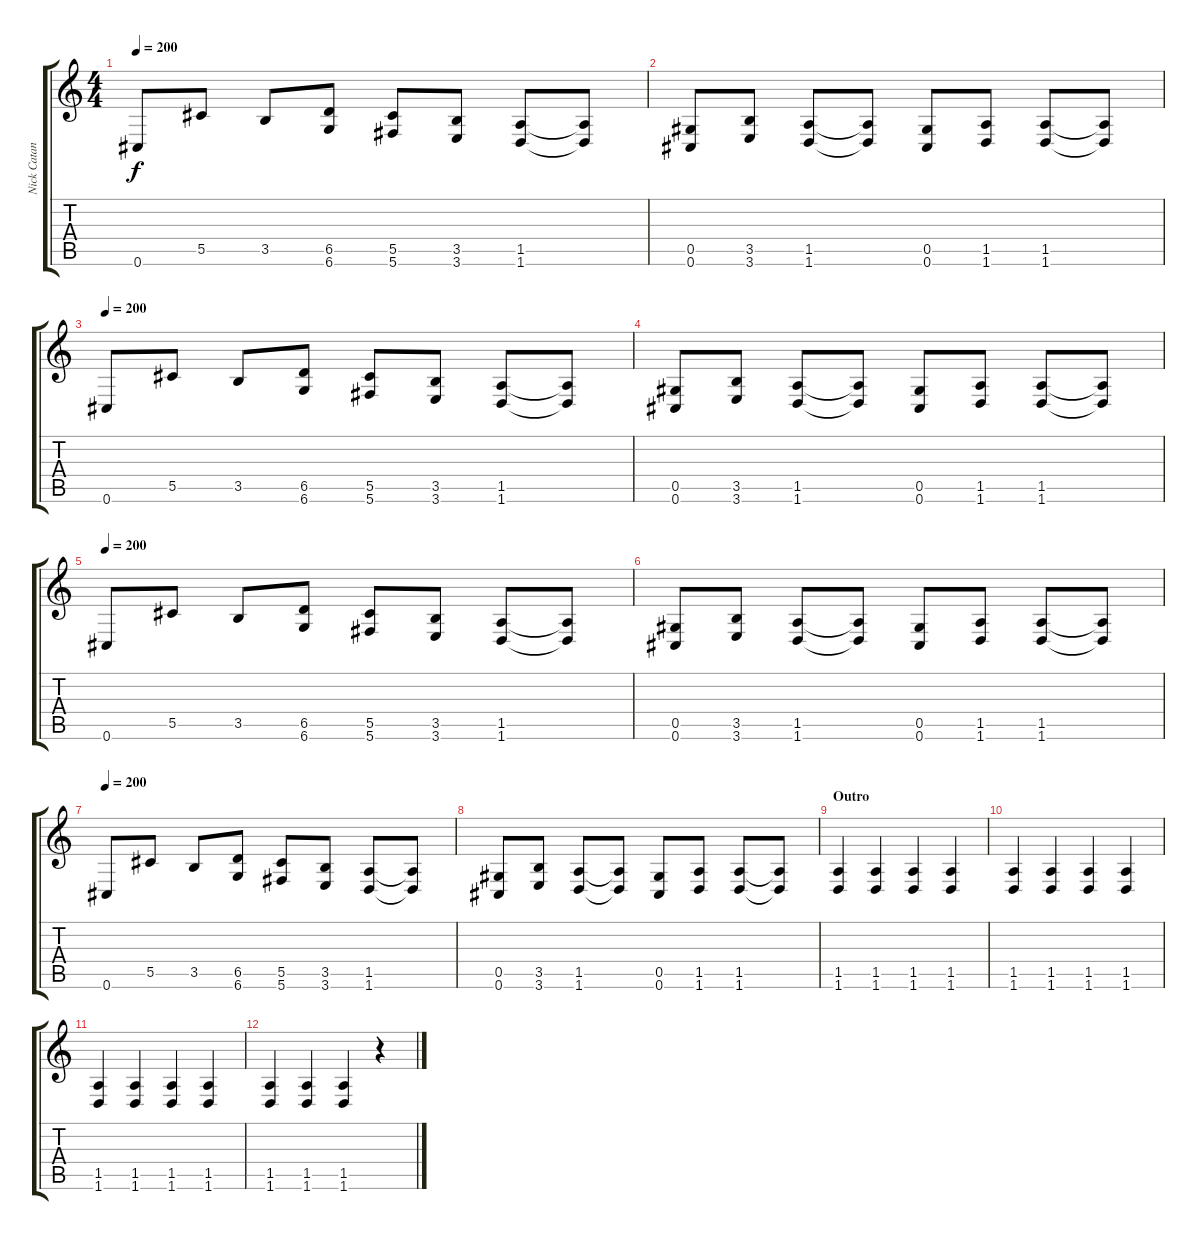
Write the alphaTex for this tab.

\track ("Nick Catanese" "Nick Catan") {instrument distortionguitar}
\staff {score tabs}
\tuning (Eb4 Bb3 Gb3 Db3 Ab2 Db2) {hide}
\ts (4 4)
\tempo 200
\clef g2
\ks c
0.6.8{dy f} 5.5.8 3.5.8 (6.5 6.6).8 (5.5 5.6).8 (3.5 3.6).8 (1.5 1.6).8 (1.5{t} 1.6{t}).8 |
(0.5 0.6).8 (3.5 3.6).8 (1.5 1.6).8 (1.5{t} 1.6{t}).8 (0.5 0.6).8 (1.5 1.6).8 (1.5 1.6).8 (1.5{t} 1.6{t}).8 |
\tempo 200
0.6.8 5.5.8 3.5.8 (6.5 6.6).8 (5.5 5.6).8 (3.5 3.6).8 (1.5 1.6).8 (1.5{t} 1.6{t}).8 |
(0.5 0.6).8 (3.5 3.6).8 (1.5 1.6).8 (1.5{t} 1.6{t}).8 (0.5 0.6).8 (1.5 1.6).8 (1.5 1.6).8 (1.5{t} 1.6{t}).8 |
\tempo 200
0.6.8 5.5.8 3.5.8 (6.5 6.6).8 (5.5 5.6).8 (3.5 3.6).8 (1.5 1.6).8 (1.5{t} 1.6{t}).8 |
(0.5 0.6).8 (3.5 3.6).8 (1.5 1.6).8 (1.5{t} 1.6{t}).8 (0.5 0.6).8 (1.5 1.6).8 (1.5 1.6).8 (1.5{t} 1.6{t}).8 |
\tempo 200
0.6.8 5.5.8 3.5.8 (6.5 6.6).8 (5.5 5.6).8 (3.5 3.6).8 (1.5 1.6).8 (1.5{t} 1.6{t}).8 |
(0.5 0.6).8 (3.5 3.6).8 (1.5 1.6).8 (1.5{t} 1.6{t}).8 (0.5 0.6).8 (1.5 1.6).8 (1.5 1.6).8 (1.5{t} 1.6{t}).8 |
\section ("" "Outro")
(1.5 1.6).4 (1.5 1.6).4 (1.5 1.6).4 (1.5 1.6).4 |
(1.5 1.6).4 (1.5 1.6).4 (1.5 1.6).4 (1.5 1.6).4 |
(1.5 1.6).4 (1.5 1.6).4 (1.5 1.6).4 (1.5 1.6).4 |
(1.5 1.6).4 (1.5 1.6).4 (1.5 1.6).4 r.4
